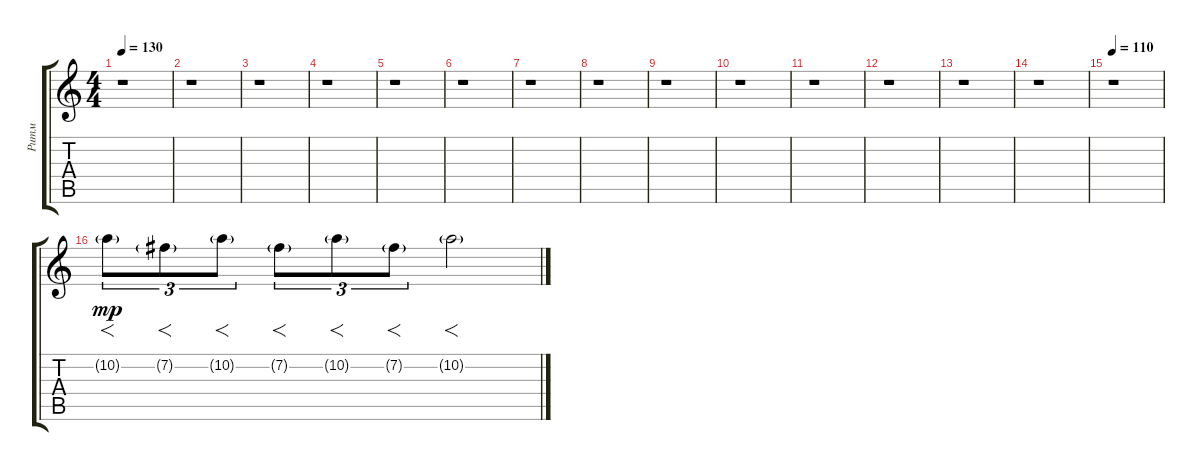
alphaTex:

\track ("Ритм" "Ритм") {instrument distortionguitar}
\staff {score tabs}
\tuning (E4 B3 G3 D3 A2 E2) {hide}
\ts (4 4)
\tempo 130
\clef g2
\ks c
r.1{dy mp} |
r.1 |
r.1 |
r.1 |
r.1 |
r.1 |
r.1 |
r.1 |
r.1 |
r.1 |
r.1 |
r.1 |
r.1 |
r.1 |
\tempo 110
r.1{volume 7 instrument distortionguitar} |
10.2{g}.8{f tu (3 2)} 7.2{g}.8{f tu (3 2)} 10.2{g}.8{f tu (3 2)} 7.2{g}.8{f tu (3 2)} 10.2{g}.8{f tu (3 2)} 7.2{g}.8{f tu (3 2)} 10.2{g}.2{f}
